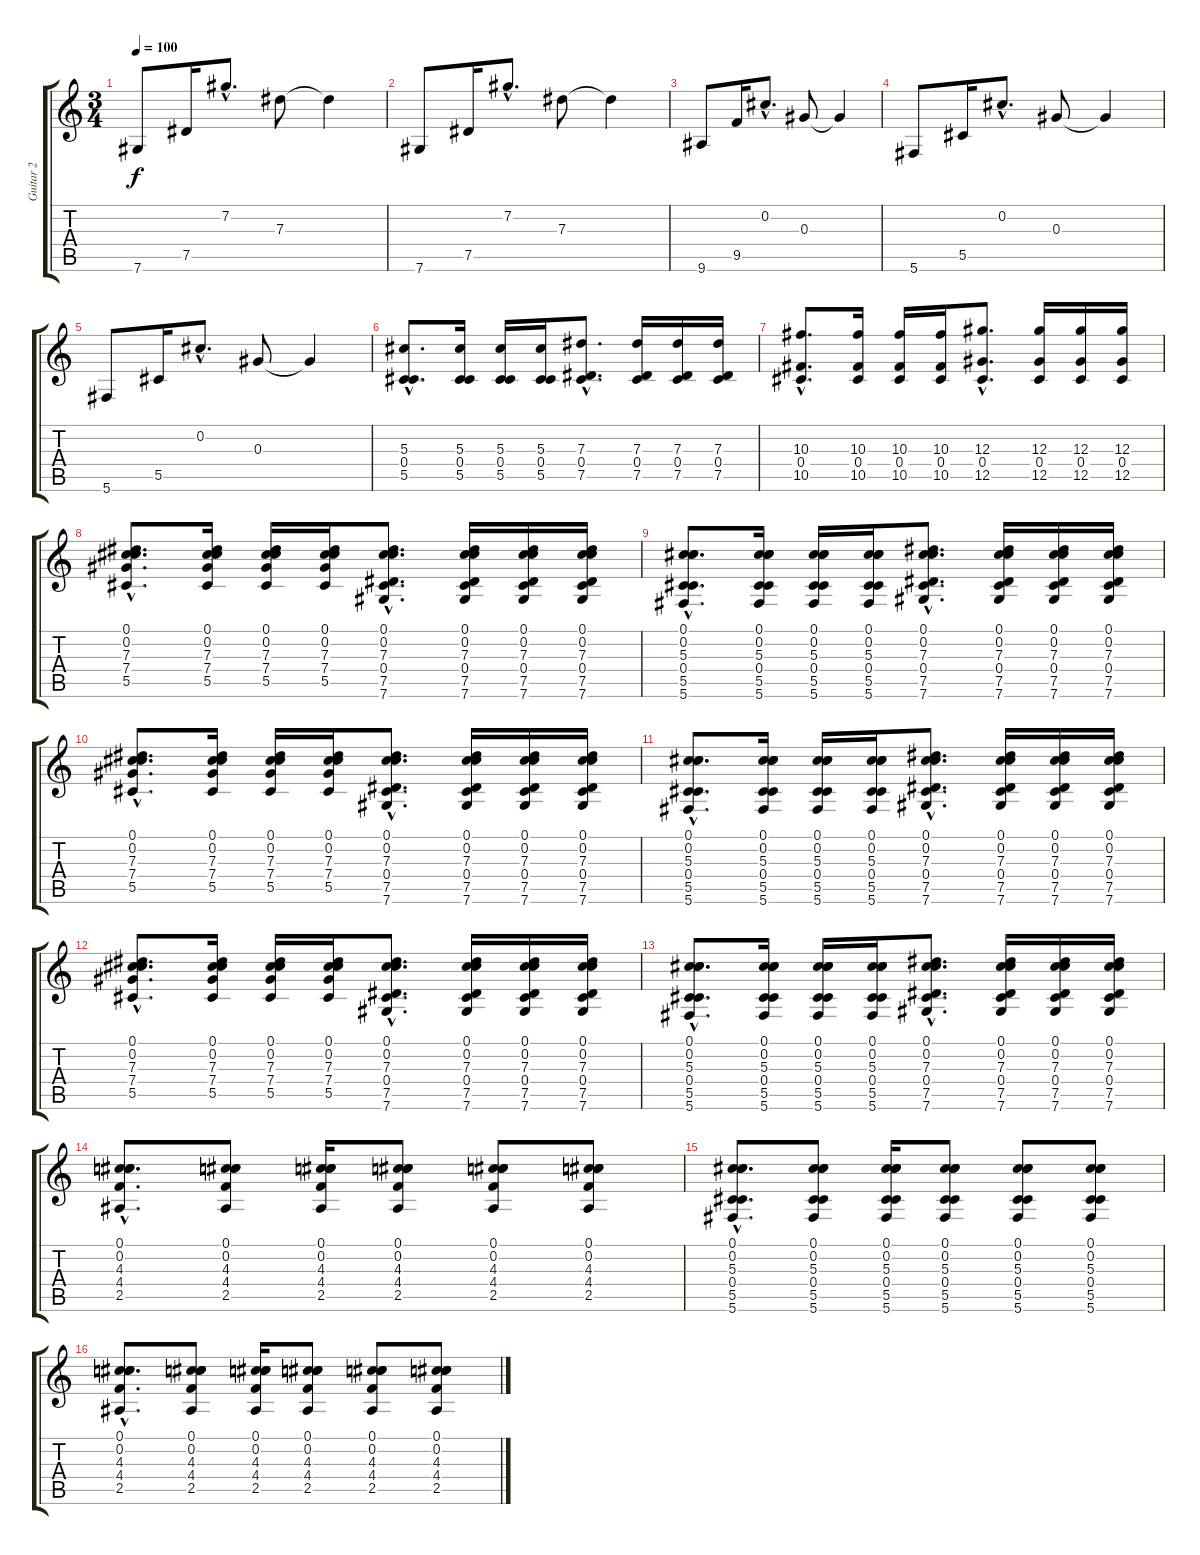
\track ("Guitar 2" "Guitar 2") {instrument distortionguitar}
\staff {score tabs}
\tuning (Db4 Db4 Ab3 Db3 Ab2 Db2) {hide}
\ts (3 4)
\tempo 100
\clef g2
\ks c
7.6.8{dy f} 7.5.16 7.2{hac}.8{d} 7.3.8 7.3{t}.4 |
7.6.8 7.5.16 7.2{hac}.8{d} 7.3.8 7.3{t}.4 |
9.6.8 9.5.16 0.2{hac}.8{d} 0.3.8 0.3{t}.4 |
5.6.8 5.5.16 0.2{hac}.8{d} 0.3.8 0.3{t}.4 |
5.6.8 5.5.16 0.2{hac}.8{d} 0.3.8 0.3{t}.4 |
(5.3{hac} 0.4{hac} 5.5{hac}).8{d instrument overdrivenguitar} (5.3 0.4 5.5).16 (5.3 0.4 5.5).16 (5.3 0.4 5.5).16 (7.3{hac} 0.4{hac} 7.5{hac}).8{d} (7.3 0.4 7.5).16 (7.3 0.4 7.5).16 (7.3 0.4 7.5).16 |
(10.3{hac} 0.4{hac} 10.5{hac}).8{d} (10.3 0.4 10.5).16 (10.3 0.4 10.5).16 (10.3 0.4 10.5).16 (12.3{hac} 0.4{hac} 12.5{hac}).8{d} (12.3 0.4 12.5).16 (12.3 0.4 12.5).16 (12.3 0.4 12.5).16 |
(0.1{hac} 0.2{hac} 7.3{hac} 7.4{hac} 5.5{hac}).8{d} (0.1 0.2 7.3 7.4 5.5).16 (0.1 0.2 7.3 7.4 5.5).16 (0.1 0.2 7.3 7.4 5.5).16 (0.1{hac} 0.2{hac} 7.3{hac} 0.4{hac} 7.5{hac} 7.6{hac}).8{d} (0.1 0.2 7.3 0.4 7.5 7.6).16 (0.1 0.2 7.3 0.4 7.5 7.6).16 (0.1 0.2 7.3 0.4 7.5 7.6).16 |
(0.1{hac} 0.2{hac} 5.3{hac} 0.4{hac} 5.5{hac} 5.6{hac}).8{d} (0.1 0.2 5.3 0.4 5.5 5.6).16 (0.1 0.2 5.3 0.4 5.5 5.6).16 (0.1 0.2 5.3 0.4 5.5 5.6).16 (0.1{hac} 0.2{hac} 7.3{hac} 0.4{hac} 7.5{hac} 7.6{hac}).8{d} (0.1 0.2 7.3 0.4 7.5 7.6).16 (0.1 0.2 7.3 0.4 7.5 7.6).16 (0.1 0.2 7.3 0.4 7.5 7.6).16 |
(0.1{hac} 0.2{hac} 7.3{hac} 7.4{hac} 5.5{hac}).8{d} (0.1 0.2 7.3 7.4 5.5).16 (0.1 0.2 7.3 7.4 5.5).16 (0.1 0.2 7.3 7.4 5.5).16 (0.1{hac} 0.2{hac} 7.3{hac} 0.4{hac} 7.5{hac} 7.6{hac}).8{d} (0.1 0.2 7.3 0.4 7.5 7.6).16 (0.1 0.2 7.3 0.4 7.5 7.6).16 (0.1 0.2 7.3 0.4 7.5 7.6).16 |
(0.1{hac} 0.2{hac} 5.3{hac} 0.4{hac} 5.5{hac} 5.6{hac}).8{d} (0.1 0.2 5.3 0.4 5.5 5.6).16 (0.1 0.2 5.3 0.4 5.5 5.6).16 (0.1 0.2 5.3 0.4 5.5 5.6).16 (0.1{hac} 0.2{hac} 7.3{hac} 0.4{hac} 7.5{hac} 7.6{hac}).8{d} (0.1 0.2 7.3 0.4 7.5 7.6).16 (0.1 0.2 7.3 0.4 7.5 7.6).16 (0.1 0.2 7.3 0.4 7.5 7.6).16 |
(0.1{hac} 0.2{hac} 7.3{hac} 7.4{hac} 5.5{hac}).8{d} (0.1 0.2 7.3 7.4 5.5).16 (0.1 0.2 7.3 7.4 5.5).16 (0.1 0.2 7.3 7.4 5.5).16 (0.1{hac} 0.2{hac} 7.3{hac} 0.4{hac} 7.5{hac} 7.6{hac}).8{d} (0.1 0.2 7.3 0.4 7.5 7.6).16 (0.1 0.2 7.3 0.4 7.5 7.6).16 (0.1 0.2 7.3 0.4 7.5 7.6).16 |
(0.1{hac} 0.2{hac} 5.3{hac} 0.4{hac} 5.5{hac} 5.6{hac}).8{d} (0.1 0.2 5.3 0.4 5.5 5.6).16 (0.1 0.2 5.3 0.4 5.5 5.6).16 (0.1 0.2 5.3 0.4 5.5 5.6).16 (0.1{hac} 0.2{hac} 7.3{hac} 0.4{hac} 7.5{hac} 7.6{hac}).8{d} (0.1 0.2 7.3 0.4 7.5 7.6).16 (0.1 0.2 7.3 0.4 7.5 7.6).16 (0.1 0.2 7.3 0.4 7.5 7.6).16 |
(0.1{hac} 0.2{hac} 4.3{hac} 4.4{hac} 2.5{hac}).8{d} (0.1 0.2 4.3 4.4 2.5).8 (0.1 0.2 4.3 4.4 2.5).16 (0.1 0.2 4.3 4.4 2.5).8 (0.1 0.2 4.3 4.4 2.5).8 (0.1 0.2 4.3 4.4 2.5).8 |
(0.1{hac} 0.2{hac} 5.3{hac} 0.4{hac} 5.5{hac} 5.6{hac}).8{d} (0.1 0.2 5.3 0.4 5.5 5.6).8 (0.1 0.2 5.3 0.4 5.5 5.6).16 (0.1 0.2 5.3 0.4 5.5 5.6).8 (0.1 0.2 5.3 0.4 5.5 5.6).8 (0.1 0.2 5.3 0.4 5.5 5.6).8 |
(0.1{hac} 0.2{hac} 4.3{hac} 4.4{hac} 2.5{hac}).8{d} (0.1 0.2 4.3 4.4 2.5).8 (0.1 0.2 4.3 4.4 2.5).16 (0.1 0.2 4.3 4.4 2.5).8 (0.1 0.2 4.3 4.4 2.5).8 (0.1 0.2 4.3 4.4 2.5).8
